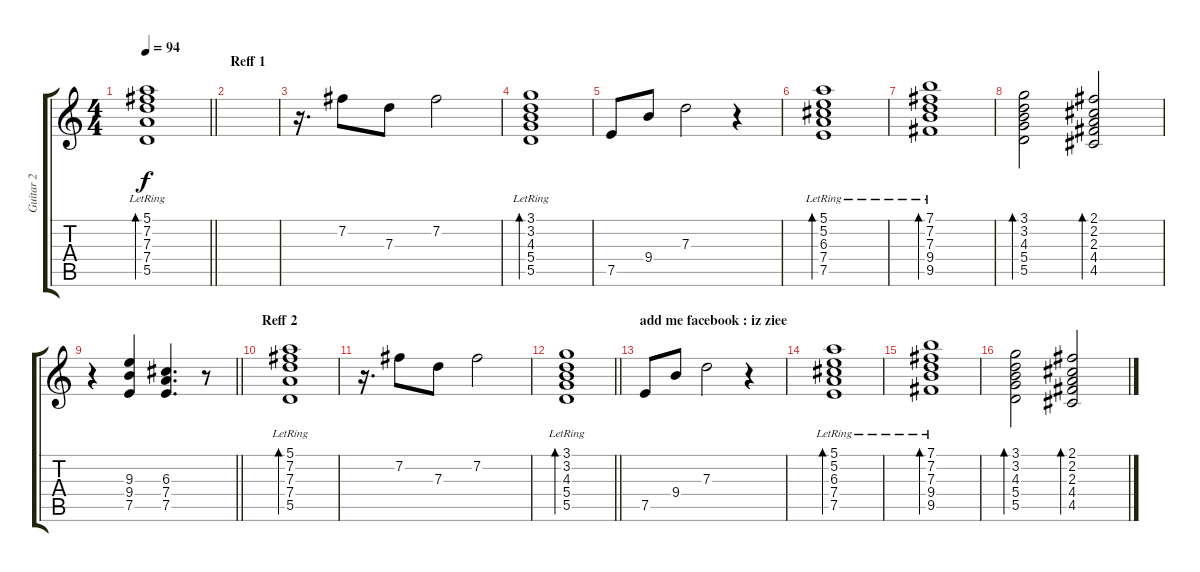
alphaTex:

\track ("Guitar 2" "Guitar 2") {instrument electricguitarclean}
\staff {score tabs}
\tuning (E4 B3 G3 D3 A2 E2) {hide}
\ts (4 4)
\tempo 94
\clef g2
\barLineRight lightlight
\ks c
(5.1 7.2 7.3{lr} 7.4 5.5).1{bd 120 dy f} |
\section ("" "Reff 1")
|
r.16{d} 7.2.8 7.3.8 7.2.2 |
(3.1 3.2 4.3{lr} 5.4 5.5).1{bd 120} |
7.5.8 9.4.8 7.3.2 r.4 |
(5.1 5.2 6.3 7.4 7.5{lr}).1{bd 120} |
(7.1 7.2 7.3 9.4 9.5{lr}).1{bd 120} |
(3.1 3.2 4.3 5.4 5.5).2{bd 60} (2.1 2.2 2.3 4.4 4.5).2{bd 60} |
\barLineRight lightlight
r.4 (9.3 9.4 7.5).4 (6.3 7.4 7.5).4{d} r.8 |
\section ("" "Reff 2")
(5.1 7.2 7.3{lr} 7.4 5.5).1{bd 120} |
r.16{d} 7.2.8 7.3.8 7.2.2 |
\barLineRight lightlight
(3.1 3.2 4.3{lr} 5.4 5.5).1{bd 120} |
\section ("" "add me facebook : iz ziee")
7.5.8 9.4.8 7.3.2 r.4 |
(5.1 5.2 6.3 7.4 7.5{lr}).1{bd 120} |
(7.1 7.2 7.3 9.4 9.5{lr}).1{bd 120} |
(3.1 3.2 4.3 5.4 5.5).2{bd 60} (2.1 2.2 2.3 4.4 4.5).2{bd 60}
